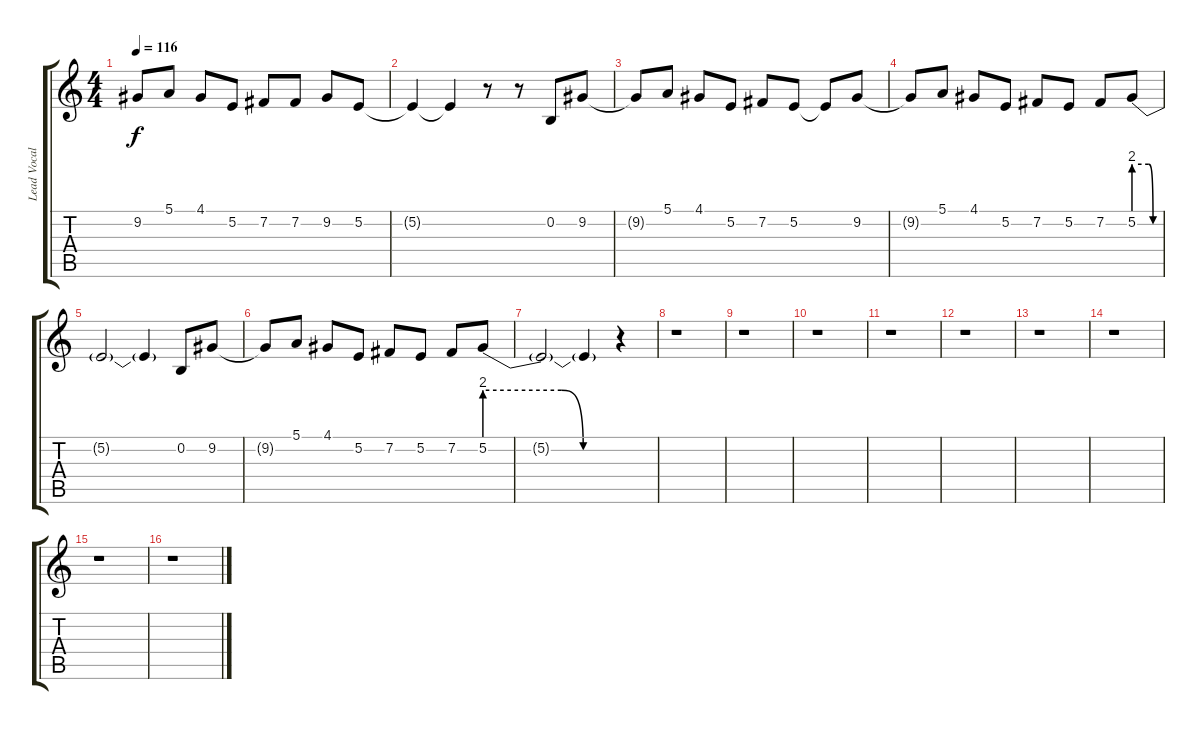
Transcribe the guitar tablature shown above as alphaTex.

\track ("Lead Vocal" "Lead Vocal") {instrument lead2sawtooth}
\staff {score tabs}
\tuning (E4 B3 G3 D3 A2 E2) {hide}
\ts (4 4)
\tempo 116
\clef g2
\ks c
9.2{t}.8{dy f} 5.1.8 4.1.8 5.2.8 7.2.8 7.2.8 9.2.8 5.2.8 |
5.2{t}.4 5.2{t}.4 r.8 r.8 0.2.8 9.2.8 |
9.2{t}.8 5.1.8 4.1.8 5.2.8 7.2.8 5.2.8 5.2{t}.8 9.2.8 |
9.2{t}.8 5.1.8 4.1.8 5.2.8 7.2.8 5.2.8 7.2.8 5.2{be (custom 0 8 35 8 45 0 60 0)}.8 |
5.2{t}.2 5.2{t}.4 0.2.8 9.2.8 |
9.2{t}.8 5.1.8 4.1.8 5.2.8 7.2.8 5.2.8 7.2.8 5.2{be (custom 0 8 35 8 45 0 60 0)}.8 |
5.2{t}.2 5.2{t}.4 r.4 |
r.1 |
r.1 |
r.1 |
r.1 |
r.1 |
r.1 |
r.1 |
r.1 |
r.1
